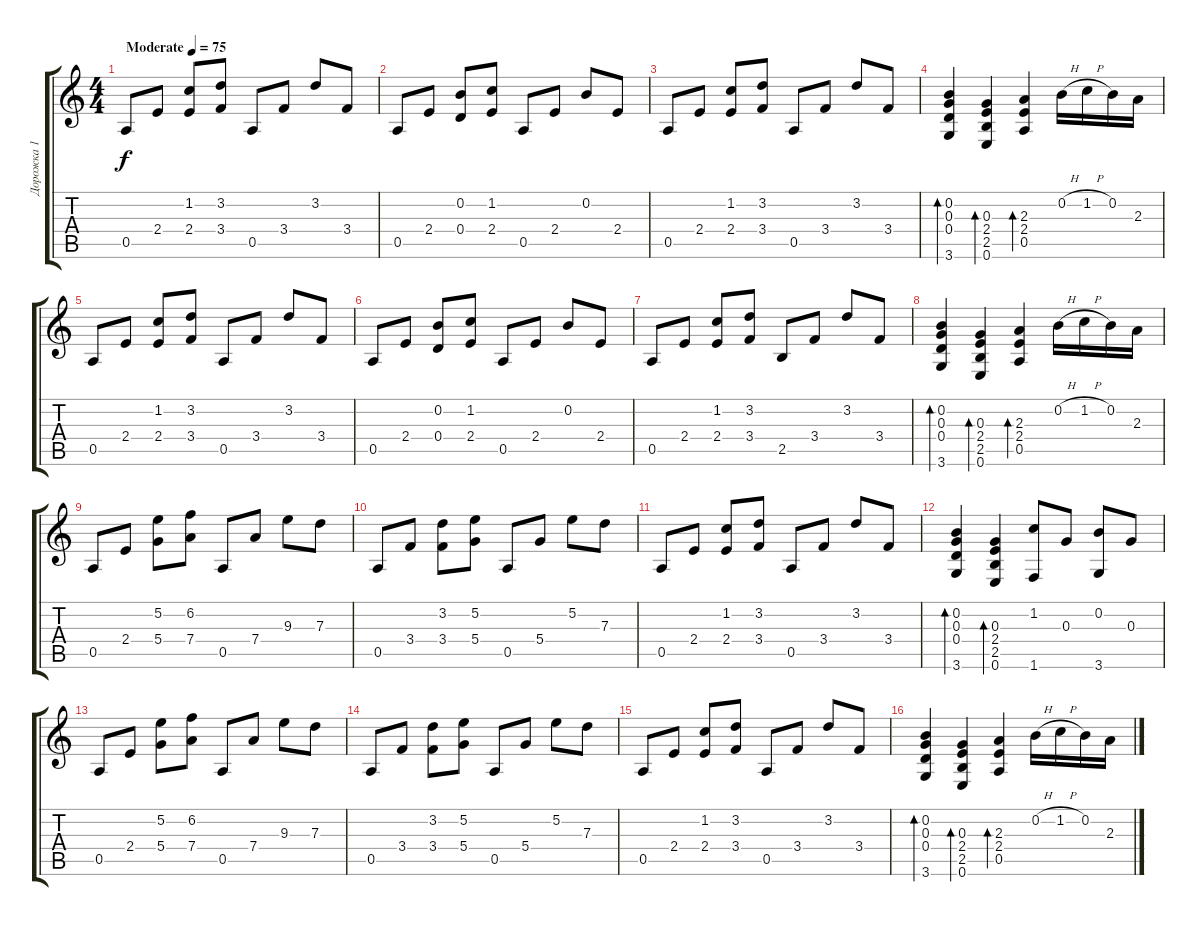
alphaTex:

\track ("Дорожка 1" "Дорожка 1") {instrument acousticguitarnylon}
\staff {score tabs}
\tuning (E4 B3 G3 D3 A2 E2) {hide}
\ts (4 4)
\tempo (75 "Moderate")
\clef g2
\ks c
0.5.8{dy f instrument acousticguitarnylon} 2.4.8 (1.2 2.4).8 (3.2 3.4).8 0.5.8 3.4.8 3.2.8 3.4.8 |
0.5.8 2.4.8 (0.2 0.4).8 (1.2 2.4).8 0.5.8 2.4.8 0.2.8 2.4.8 |
0.5.8 2.4.8 (1.2 2.4).8 (3.2 3.4).8 0.5.8 3.4.8 3.2.8 3.4.8 |
(0.2 0.3 0.4 3.6).4{bd 60} (0.3 2.4 2.5 0.6).4{bd 60} (2.3 2.4 0.5).4{bd 60} 0.2{h}.16 1.2{h}.16 0.2.16 2.3.16 |
0.5.8 2.4.8 (1.2 2.4).8 (3.2 3.4).8 0.5.8 3.4.8 3.2.8 3.4.8 |
0.5.8 2.4.8 (0.2 0.4).8 (1.2 2.4).8 0.5.8 2.4.8 0.2.8 2.4.8 |
0.5.8 2.4.8 (1.2 2.4).8 (3.2 3.4).8 2.5.8 3.4.8 3.2.8 3.4.8 |
(0.2 0.3 0.4 3.6).4{bd 60} (0.3 2.4 2.5 0.6).4{bd 60} (2.3 2.4 0.5).4{bd 60} 0.2{h}.16 1.2{h}.16 0.2.16 2.3.16 |
0.5.8 2.4.8 (5.2 5.4).8 (6.2 7.4).8 0.5.8 7.4.8 9.3.8 7.3.8 |
0.5.8 3.4.8 (3.2 3.4).8 (5.2 5.4).8 0.5.8 5.4.8 5.2.8 7.3.8 |
0.5.8 2.4.8 (1.2 2.4).8 (3.2 3.4).8 0.5.8 3.4.8 3.2.8 3.4.8 |
(0.2 0.3 0.4 3.6).4{bd 60} (0.3 2.4 2.5 0.6).4{bd 60} (1.2 1.6).8 0.3.8 (0.2 3.6).8 0.3.8 |
0.5.8 2.4.8 (5.2 5.4).8 (6.2 7.4).8 0.5.8 7.4.8 9.3.8 7.3.8 |
0.5.8 3.4.8 (3.2 3.4).8 (5.2 5.4).8 0.5.8 5.4.8 5.2.8 7.3.8 |
0.5.8 2.4.8 (1.2 2.4).8 (3.2 3.4).8 0.5.8 3.4.8 3.2.8 3.4.8 |
(0.2 0.3 0.4 3.6).4{bd 60} (0.3 2.4 2.5 0.6).4{bd 60} (2.3 2.4 0.5).4{bd 60} 0.2{h}.16 1.2{h}.16 0.2.16 2.3.16
